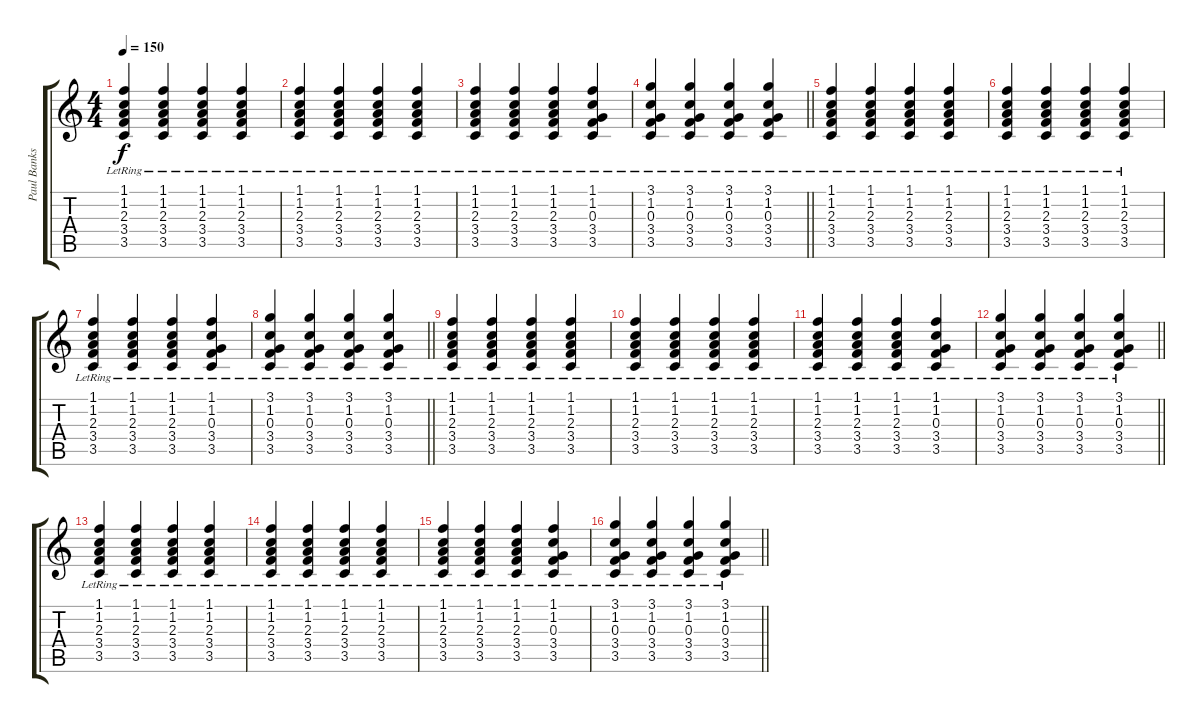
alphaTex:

\track ("Paul Banks" "Paul Banks") {instrument electricguitarjazz}
\staff {score tabs}
\tuning (E4 B3 G3 D3 A2 E2) {hide}
\ts (4 4)
\tempo 150
\clef g2
\ks c
(1.1 1.2{lr} 2.3{lr} 3.4{lr} 3.5{lr}).4{dy f} (1.1 1.2{lr} 2.3{lr} 3.4{lr} 3.5{lr}).4 (1.1 1.2{lr} 2.3{lr} 3.4{lr} 3.5{lr}).4 (1.1 1.2{lr} 2.3{lr} 3.4{lr} 3.5{lr}).4 |
(1.1 1.2{lr} 2.3{lr} 3.4{lr} 3.5{lr}).4 (1.1 1.2{lr} 2.3{lr} 3.4{lr} 3.5{lr}).4 (1.1 1.2{lr} 2.3{lr} 3.4{lr} 3.5{lr}).4 (1.1 1.2{lr} 2.3{lr} 3.4{lr} 3.5{lr}).4 |
(1.1 1.2{lr} 2.3{lr} 3.4{lr} 3.5{lr}).4 (1.1 1.2{lr} 2.3{lr} 3.4{lr} 3.5{lr}).4 (1.1 1.2{lr} 2.3{lr} 3.4{lr} 3.5{lr}).4 (1.1 1.2{lr} 0.3{lr} 3.4{lr} 3.5{lr}).4 |
\barLineRight lightlight
(3.1 1.2{lr} 0.3{lr} 3.4{lr} 3.5{lr}).4 (3.1 1.2{lr} 0.3{lr} 3.4{lr} 3.5{lr}).4 (3.1 1.2{lr} 0.3{lr} 3.4{lr} 3.5{lr}).4 (3.1 1.2{lr} 0.3{lr} 3.4{lr} 3.5{lr}).4 |
(1.1 1.2{lr} 2.3{lr} 3.4{lr} 3.5{lr}).4 (1.1 1.2{lr} 2.3{lr} 3.4{lr} 3.5{lr}).4 (1.1 1.2{lr} 2.3{lr} 3.4{lr} 3.5{lr}).4 (1.1 1.2{lr} 2.3{lr} 3.4{lr} 3.5{lr}).4 |
(1.1 1.2{lr} 2.3{lr} 3.4{lr} 3.5{lr}).4 (1.1 1.2{lr} 2.3{lr} 3.4{lr} 3.5{lr}).4 (1.1 1.2{lr} 2.3{lr} 3.4{lr} 3.5{lr}).4 (1.1 1.2{lr} 2.3{lr} 3.4{lr} 3.5{lr}).4 |
(1.1 1.2{lr} 2.3{lr} 3.4{lr} 3.5{lr}).4 (1.1 1.2{lr} 2.3{lr} 3.4{lr} 3.5{lr}).4 (1.1 1.2{lr} 2.3{lr} 3.4{lr} 3.5{lr}).4 (1.1 1.2{lr} 0.3{lr} 3.4{lr} 3.5{lr}).4 |
\barLineRight lightlight
(3.1 1.2{lr} 0.3{lr} 3.4{lr} 3.5{lr}).4 (3.1 1.2{lr} 0.3{lr} 3.4{lr} 3.5{lr}).4 (3.1 1.2{lr} 0.3{lr} 3.4{lr} 3.5{lr}).4 (3.1 1.2{lr} 0.3{lr} 3.4{lr} 3.5{lr}).4 |
(1.1 1.2{lr} 2.3{lr} 3.4{lr} 3.5{lr}).4 (1.1 1.2{lr} 2.3{lr} 3.4{lr} 3.5{lr}).4 (1.1 1.2{lr} 2.3{lr} 3.4{lr} 3.5{lr}).4 (1.1 1.2{lr} 2.3{lr} 3.4{lr} 3.5{lr}).4 |
(1.1 1.2{lr} 2.3{lr} 3.4{lr} 3.5{lr}).4 (1.1 1.2{lr} 2.3{lr} 3.4{lr} 3.5{lr}).4 (1.1 1.2{lr} 2.3{lr} 3.4{lr} 3.5{lr}).4 (1.1 1.2{lr} 2.3{lr} 3.4{lr} 3.5{lr}).4 |
(1.1 1.2{lr} 2.3{lr} 3.4{lr} 3.5{lr}).4 (1.1 1.2{lr} 2.3{lr} 3.4{lr} 3.5{lr}).4 (1.1 1.2{lr} 2.3{lr} 3.4{lr} 3.5{lr}).4 (1.1 1.2{lr} 0.3{lr} 3.4{lr} 3.5{lr}).4 |
\barLineRight lightlight
(3.1 1.2{lr} 0.3{lr} 3.4{lr} 3.5{lr}).4 (3.1 1.2{lr} 0.3{lr} 3.4{lr} 3.5{lr}).4 (3.1 1.2{lr} 0.3{lr} 3.4{lr} 3.5{lr}).4 (3.1 1.2{lr} 0.3{lr} 3.4{lr} 3.5{lr}).4 |
(1.1 1.2{lr} 2.3{lr} 3.4{lr} 3.5{lr}).4 (1.1 1.2{lr} 2.3{lr} 3.4{lr} 3.5{lr}).4 (1.1 1.2{lr} 2.3{lr} 3.4{lr} 3.5{lr}).4 (1.1 1.2{lr} 2.3{lr} 3.4{lr} 3.5{lr}).4 |
(1.1 1.2{lr} 2.3{lr} 3.4{lr} 3.5{lr}).4 (1.1 1.2{lr} 2.3{lr} 3.4{lr} 3.5{lr}).4 (1.1 1.2{lr} 2.3{lr} 3.4{lr} 3.5{lr}).4 (1.1 1.2{lr} 2.3{lr} 3.4{lr} 3.5{lr}).4 |
(1.1 1.2{lr} 2.3{lr} 3.4{lr} 3.5{lr}).4 (1.1 1.2{lr} 2.3{lr} 3.4{lr} 3.5{lr}).4 (1.1 1.2{lr} 2.3{lr} 3.4{lr} 3.5{lr}).4 (1.1 1.2{lr} 0.3{lr} 3.4{lr} 3.5{lr}).4 |
\barLineRight lightlight
(3.1 1.2{lr} 0.3{lr} 3.4{lr} 3.5{lr}).4 (3.1 1.2{lr} 0.3{lr} 3.4{lr} 3.5{lr}).4 (3.1 1.2{lr} 0.3{lr} 3.4{lr} 3.5{lr}).4 (3.1 1.2{lr} 0.3{lr} 3.4{lr} 3.5{lr}).4
